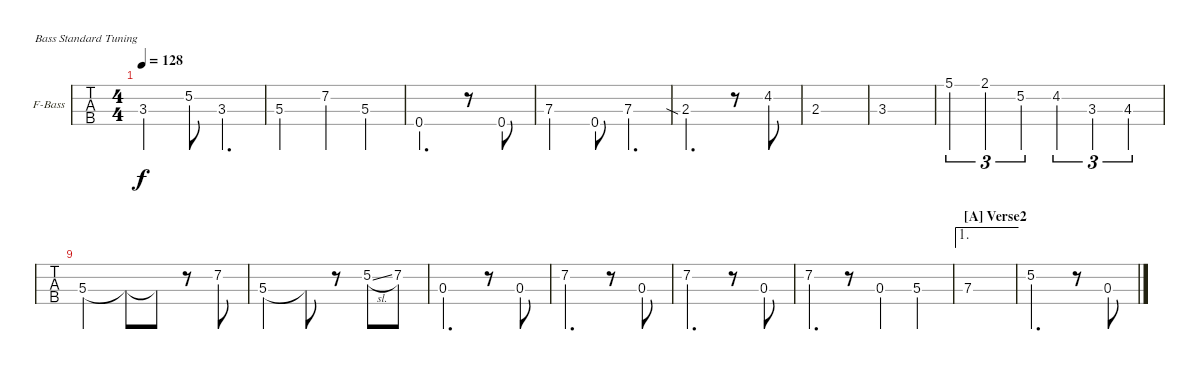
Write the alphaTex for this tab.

\bracketExtendMode nobrackets
\firstSystemTrackNameOrientation horizontal
\otherSystemsTrackNameOrientation horizontal
\defaultBarNumberDisplay FirstOfSystem
\track ("Bass" "F-Bass") {instrument fretlessbass}
\staff {tabs}
\tuning (G2 D2 A1 E1)
\ts (4 4)
\tempo 128
\clef f4
\ks c
3.3.2{dy f} 5.2.8 3.3.4{d} |
5.3.2 7.2.4 5.3.4 |
0.4.2{d} r.8 0.4.8 |
7.3.2 0.4.8 7.3.4{d} |
2.3{sia}.2{d} r.8 4.2.8 |
2.3.1 |
3.3.1 |
5.1.4{tu (3 2)} 2.1.4{tu (3 2)} 5.2.4{tu (3 2)} 4.2.4{tu (3 2)} 3.3.4{tu (3 2)} 4.3.4{tu (3 2)} |
5.3.2 5.3{t}.8 5.3{t}.8 r.8 7.2.8 |
5.3.2 5.3{t}.8 r.8 5.2{sl}.8 7.2.8 |
0.3.2{d} r.8 0.3.8 |
7.2.2{d} r.8 0.3.8 |
7.2.2{d} r.8 0.3.8 |
7.2.4{d} r.8 0.3.4 5.3.4 |
\ae 1
\section ("A" "Verse2")
7.3.1 |
5.2.2{d} r.8 0.3.8
